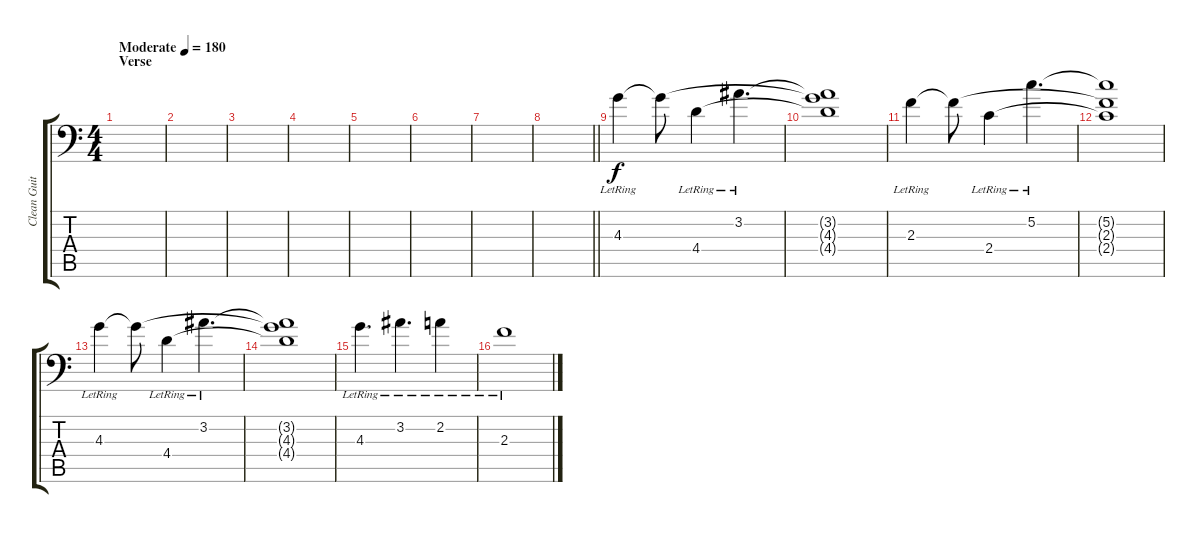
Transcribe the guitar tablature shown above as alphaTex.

\track ("Clean Guitar 2" "Clean Guit") {instrument acousticguitarsteel}
\staff {score tabs}
\tuning (C4 G3 Eb3 Bb2 F2 Bb1) {hide}
\ts (4 4)
\section ("" "Verse")
\tempo (180 "Moderate")
\clef f4
\ks c
|
|
|
|
|
|
|
\barLineRight lightlight
|
4.3{lr}.4 4.3{t}.8 4.4{lr}.4 3.2{lr}.4{d} |
(3.2{t} 4.3{t} 4.4{t}).1 |
2.3{lr}.4 2.3{t}.8 2.4{lr}.4 5.2{lr}.4{d} |
(5.2{t} 2.3{t} 2.4{t}).1 |
4.3{lr}.4 4.3{t}.8 4.4{lr}.4 3.2{lr}.4{d} |
(3.2{t} 4.3{t} 4.4{t}).1 |
4.3{lr}.4{d} 3.2{lr}.4{d} 2.2{lr}.4 |
2.3{lr}.1
